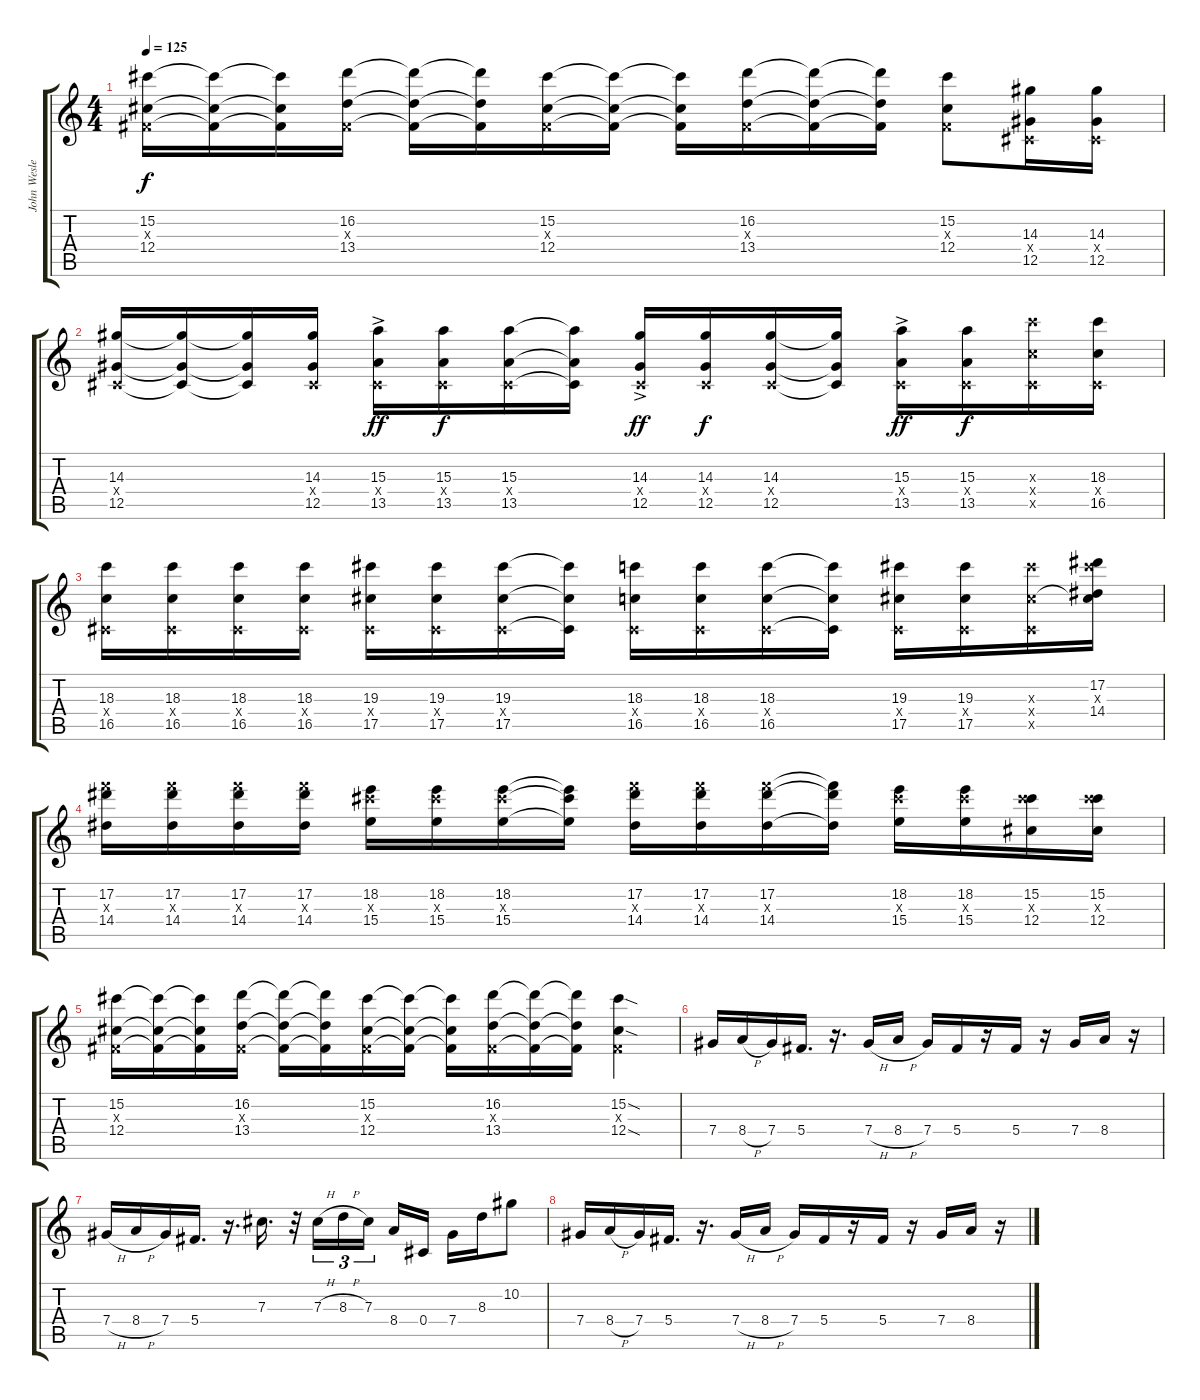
\track ("John Wesley (Eb)" "John Wesle") {instrument distortionguitar}
\staff {score tabs}
\tuning (Eb4 Bb3 Gb3 Db3 Ab2 Eb2) {hide}
\ts (4 4)
\tempo 125
\clef g2
\ks c
(15.2 0.3{x} 12.4).16{dy f} (15.2{t} 0.3{t} 12.4{t}).16 (15.2{t} 0.3{t} 12.4{t}).16 (16.2 0.3{x} 13.4).16 (16.2{t} 0.3{t} 13.4{t}).16 (16.2{t} 0.3{t} 13.4{t}).16 (15.2 0.3{x} 12.4).16 (15.2{t} 0.3{t} 12.4{t}).16 (15.2{t} 0.3{t} 12.4{t}).16 (16.2 0.3{x} 13.4).16 (16.2{t} 0.3{t} 13.4{t}).16 (16.2{t} 0.3{t} 13.4{t}).16 (15.2 0.3{x} 12.4).8 (14.3 0.4{x} 12.5).16 (14.3 0.4{x} 12.5).16 |
(14.3 0.4{x} 12.5).16 (14.3{t} 0.4{t} 12.5{t}).16 (14.3{t} 0.4{t} 12.5{t}).16 (14.3 0.4{x} 12.5).16 (15.3{ac} 0.4{x} 13.5{ac}).16{dy ff} (15.3 0.4{x} 13.5).16{dy f} (15.3 0.4{x} 13.5).16 (15.3{t} 0.4{t} 13.5{t}).16 (14.3{ac} 0.4{x} 12.5{ac}).16{dy ff} (14.3 0.4{x} 12.5).16{dy f} (14.3 0.4{x} 12.5).16 (14.3{t} 0.4{t} 12.5{t}).16 (15.3{ac} 0.4{x} 13.5{ac}).16{dy ff} (15.3 0.4{x} 13.5).16{dy f} (18.3{x} 0.4{x} 16.5{x}).16 (18.3 0.4{x} 16.5).16 |
(18.3 0.4{x} 16.5).16 (18.3 0.4{x} 16.5).16 (18.3 0.4{x} 16.5).16 (18.3 0.4{x} 16.5).16 (19.3 0.4{x} 17.5).16 (19.3 0.4{x} 17.5).16 (19.3 0.4{x} 17.5).16 (19.3{t} 0.4{t} 17.5{t}).16 (18.3 0.4{x} 16.5).16 (18.3 0.4{x} 16.5).16 (18.3 0.4{x} 16.5).16 (18.3{t} 0.4{t} 16.5{t}).16 (19.3 0.4{x} 17.5).16 (19.3 0.4{x} 17.5).16 (19.3{x} 0.4{x} 17.5{x}).16 (17.2 19.3{x} 14.4 17.5{t}).16 |
(17.2 23.3{x} 14.4).16 (17.2 23.3{x} 14.4).16 (17.2 23.3{x} 14.4).16 (17.2 23.3{x} 14.4).16 (18.2 19.3{x} 15.4).16 (18.2 19.3{x} 15.4).16 (18.2 19.3{x} 15.4).16 (18.2{t} 19.3{t} 15.4{t}).16 (17.2 23.3{x} 14.4).16 (17.2 23.3{x} 14.4).16 (17.2 23.3{x} 14.4).16 (17.2{t} 23.3{t} 14.4{t}).16 (18.2 19.3{x} 15.4).16 (18.2 19.3{x} 15.4).16 (15.2 19.3{x} 12.4).16 (15.2 19.3{x} 12.4).16 |
(15.2 0.3{x} 12.4).16 (15.2{t} 0.3{t} 12.4{t}).16 (15.2{t} 0.3{t} 12.4{t}).16 (16.2 0.3{x} 13.4).16 (16.2{t} 0.3{t} 13.4{t}).16 (16.2{t} 0.3{t} 13.4{t}).16 (15.2 0.3{x} 12.4).16 (15.2{t} 0.3{t} 12.4{t}).16 (15.2{t} 0.3{t} 12.4{t}).16 (16.2 0.3{x} 13.4).16 (16.2{t} 0.3{t} 13.4{t}).16 (16.2{t} 0.3{t} 13.4{t}).16 (15.2{sod} 0.3{x} 12.4{sod}).4 |
7.4.16 8.4{h}.16 7.4.16 5.4.16{d} r.16{d} 7.4{h}.16 8.4{h}.16 7.4.16 5.4.16 r.16 5.4.16 r.16 7.4.16 8.4.16 r.16 |
7.4{h}.16 8.4{h}.16 7.4.16 5.4.16{d} r.16{d} 7.3.16{d} r.32 7.3{h}.16{tu (3 2)} 8.3{h}.16{tu (3 2)} 7.3.16{tu (3 2) beam splitsecondary} 8.4.16 0.4.16 7.4.16 8.3.16 10.2.8 |
7.4.16 8.4{h}.16 7.4.16 5.4.16{d} r.16{d} 7.4{h}.16 8.4{h}.16 7.4.16 5.4.16 r.16 5.4.16 r.16 7.4.16 8.4.16 r.16
